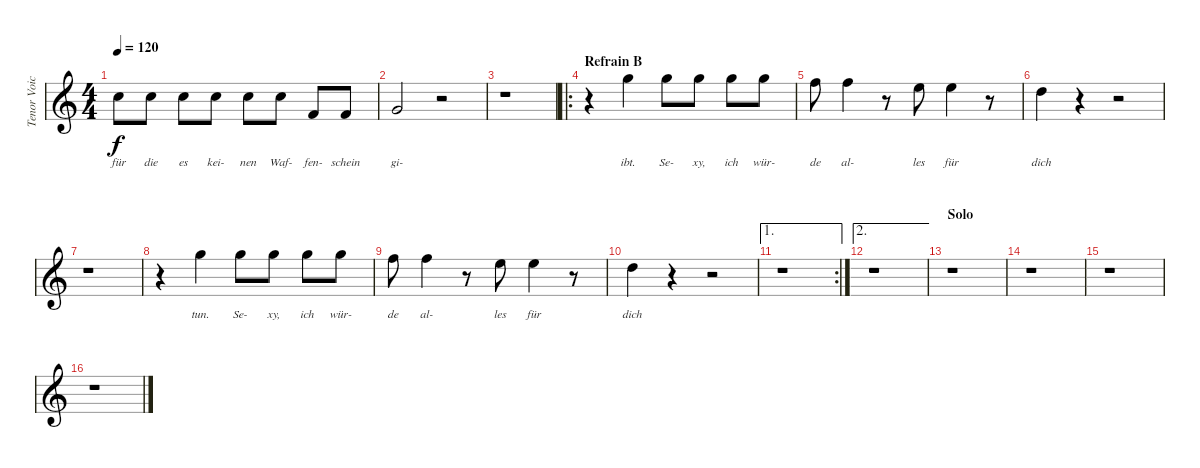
\track ("Tenor Voice" "Tenor Voic") {instrument voiceoohs}
\staff {score}
\tuning (E4 B3 G3 D3 A2 E2 B1) {hide}
\ts (4 4)
\tempo 120
\clef g2
\ks c
8.1.8{lyrics (0 "für") lyrics (1 "") lyrics (2 "") lyrics (3 "") lyrics (4 "") dy f} 8.1.8{lyrics (0 "die") lyrics (1 "") lyrics (2 "") lyrics (3 "") lyrics (4 "")} 8.1.8{lyrics (0 "es") lyrics (1 "") lyrics (2 "") lyrics (3 "") lyrics (4 "")} 8.1.8{lyrics (0 "kei-") lyrics (1 "") lyrics (2 "") lyrics (3 "") lyrics (4 "")} 8.1.8{lyrics (0 "nen") lyrics (1 "") lyrics (2 "") lyrics (3 "") lyrics (4 "")} 8.1.8{lyrics (0 "Waf-") lyrics (1 "") lyrics (2 "") lyrics (3 "") lyrics (4 "")} 1.1.8{lyrics (0 "fen-") lyrics (1 "") lyrics (2 "") lyrics (3 "") lyrics (4 "")} 1.1.8{lyrics (0 "schein") lyrics (1 "") lyrics (2 "") lyrics (3 "") lyrics (4 "")} |
3.1.2{lyrics (0 "gi-") lyrics (1 "") lyrics (2 "") lyrics (3 "") lyrics (4 "")} r.2 |
r.1 |
\ro
\section ("" "Refrain B")
r.4 15.1.4{lyrics (0 "ibt.") lyrics (1 "") lyrics (2 "") lyrics (3 "") lyrics (4 "")} 15.1.8{lyrics (0 "Se-") lyrics (1 "") lyrics (2 "") lyrics (3 "") lyrics (4 "")} 15.1.8{lyrics (0 "xy,") lyrics (1 "") lyrics (2 "") lyrics (3 "") lyrics (4 "")} 15.1.8{lyrics (0 "ich") lyrics (1 "") lyrics (2 "") lyrics (3 "") lyrics (4 "")} 15.1.8{lyrics (0 "wür-") lyrics (1 "") lyrics (2 "") lyrics (3 "") lyrics (4 "")} |
13.1.8{lyrics (0 "de") lyrics (1 "") lyrics (2 "") lyrics (3 "") lyrics (4 "")} 13.1.4{lyrics (0 "al-") lyrics (1 "") lyrics (2 "") lyrics (3 "") lyrics (4 "")} r.8 12.1.8{lyrics (0 "les") lyrics (1 "") lyrics (2 "") lyrics (3 "") lyrics (4 "")} 12.1.4{lyrics (0 "für") lyrics (1 "") lyrics (2 "") lyrics (3 "") lyrics (4 "")} r.8 |
10.1.4{lyrics (0 "dich") lyrics (1 "") lyrics (2 "") lyrics (3 "") lyrics (4 "")} r.4 r.2 |
r.1 |
r.4 15.1.4{lyrics (0 "tun.") lyrics (1 "") lyrics (2 "") lyrics (3 "") lyrics (4 "")} 15.1.8{lyrics (0 "Se-") lyrics (1 "") lyrics (2 "") lyrics (3 "") lyrics (4 "")} 15.1.8{lyrics (0 "xy,") lyrics (1 "") lyrics (2 "") lyrics (3 "") lyrics (4 "")} 15.1.8{lyrics (0 "ich") lyrics (1 "") lyrics (2 "") lyrics (3 "") lyrics (4 "")} 15.1.8{lyrics (0 "wür-") lyrics (1 "") lyrics (2 "") lyrics (3 "") lyrics (4 "")} |
13.1.8{lyrics (0 "de") lyrics (1 "") lyrics (2 "") lyrics (3 "") lyrics (4 "")} 13.1.4{lyrics (0 "al-") lyrics (1 "") lyrics (2 "") lyrics (3 "") lyrics (4 "")} r.8 12.1.8{lyrics (0 "les") lyrics (1 "") lyrics (2 "") lyrics (3 "") lyrics (4 "")} 12.1.4{lyrics (0 "für") lyrics (1 "") lyrics (2 "") lyrics (3 "") lyrics (4 "")} r.8 |
10.1.4{lyrics (0 "dich") lyrics (1 "") lyrics (2 "") lyrics (3 "") lyrics (4 "")} r.4 r.2 |
\ae 1
\rc 2
r.1 |
\ae 2
r.1 |
\section ("" "Solo")
r.1 |
r.1 |
r.1 |
r.1
